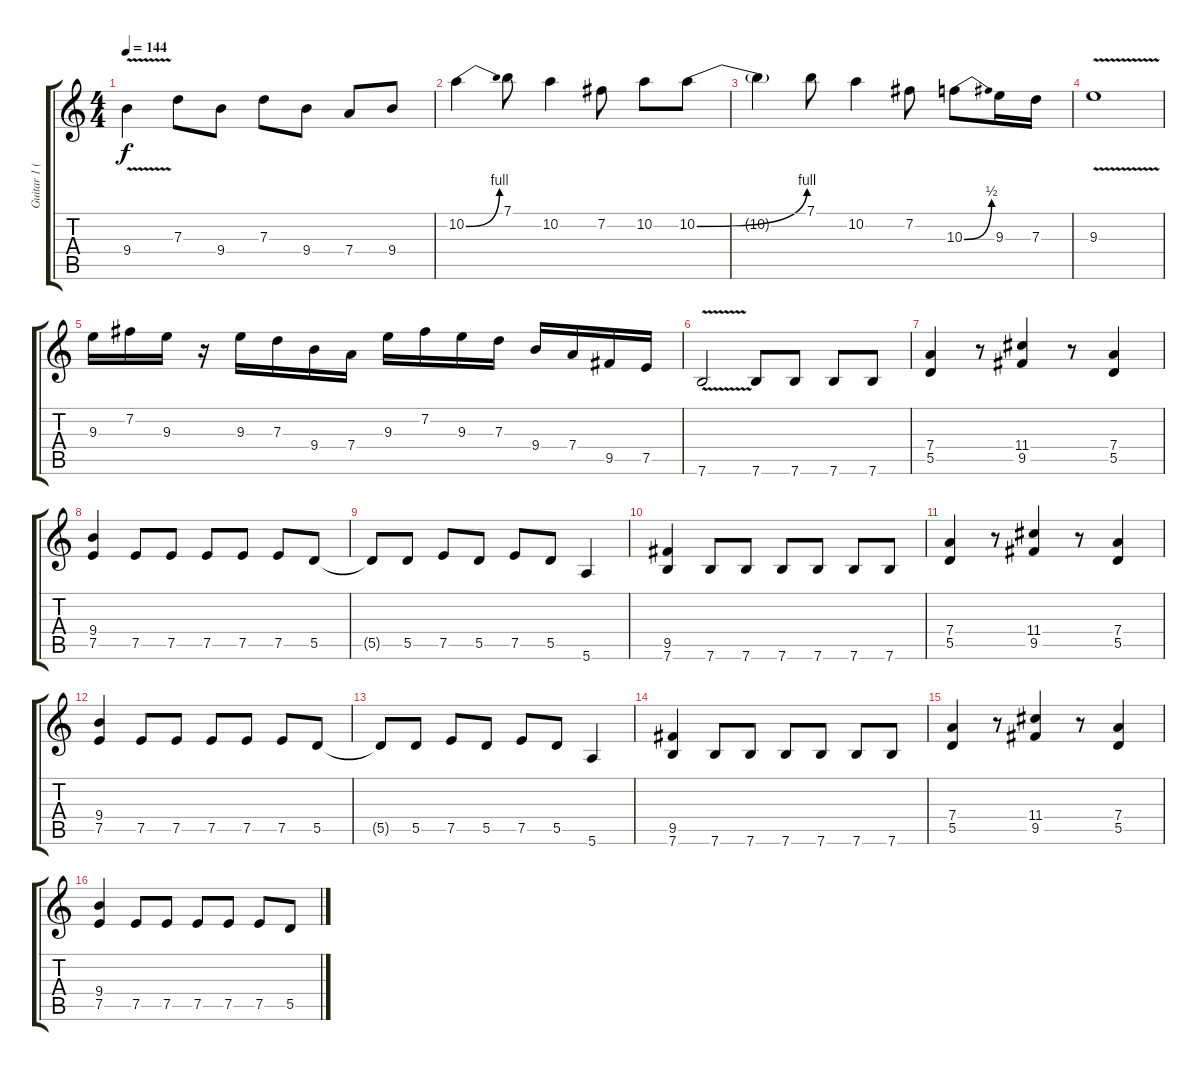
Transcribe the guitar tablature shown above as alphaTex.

\track ("Guitar 1 (Saboter)" "Guitar 1 (") {instrument overdrivenguitar}
\staff {score tabs}
\tuning (E4 B3 G3 D3 A2 E2) {hide}
\ts (4 4)
\tempo 144
\clef g2
\ks c
9.4{v}.4{dy f} 7.3.8 9.4.8 7.3.8 9.4.8 7.4.8 9.4.8 |
10.2{be (bend 0 0 60 4)}.4 7.1.8 10.2.4 7.2.8 10.2.8 10.2{be (bend 0 0 60 4)}.8 |
10.2{t}.4 7.1.8 10.2.4 7.2.8 10.3{be (bend 0 0 60 2)}.8 9.3.16 7.3.16 |
9.3{v}.1 |
9.3.16 7.2.16 9.3.16 r.16 9.3.16 7.3.16 9.4.16 7.4.16 9.3.16 7.2.16 9.3.16 7.3.16 9.4.16 7.4.16 9.5.16 7.5.16 |
7.6{v}.2 7.6.8 7.6.8 7.6.8 7.6.8 |
(7.4 5.5).4 r.8 (11.4 9.5).4 r.8 (7.4 5.5).4 |
(9.4 7.5).4 7.5.8 7.5.8 7.5.8 7.5.8 7.5.8 5.5.8 |
5.5{t}.8 5.5.8 7.5.8 5.5.8 7.5.8 5.5.8 5.6.4 |
(9.5 7.6).4 7.6.8 7.6.8 7.6.8 7.6.8 7.6.8 7.6.8 |
(7.4 5.5).4 r.8 (11.4 9.5).4 r.8 (7.4 5.5).4 |
(9.4 7.5).4 7.5.8 7.5.8 7.5.8 7.5.8 7.5.8 5.5.8 |
5.5{t}.8 5.5.8 7.5.8 5.5.8 7.5.8 5.5.8 5.6.4 |
(9.5 7.6).4 7.6.8 7.6.8 7.6.8 7.6.8 7.6.8 7.6.8 |
(7.4 5.5).4 r.8 (11.4 9.5).4 r.8 (7.4 5.5).4 |
(9.4 7.5).4 7.5.8 7.5.8 7.5.8 7.5.8 7.5.8 5.5.8
